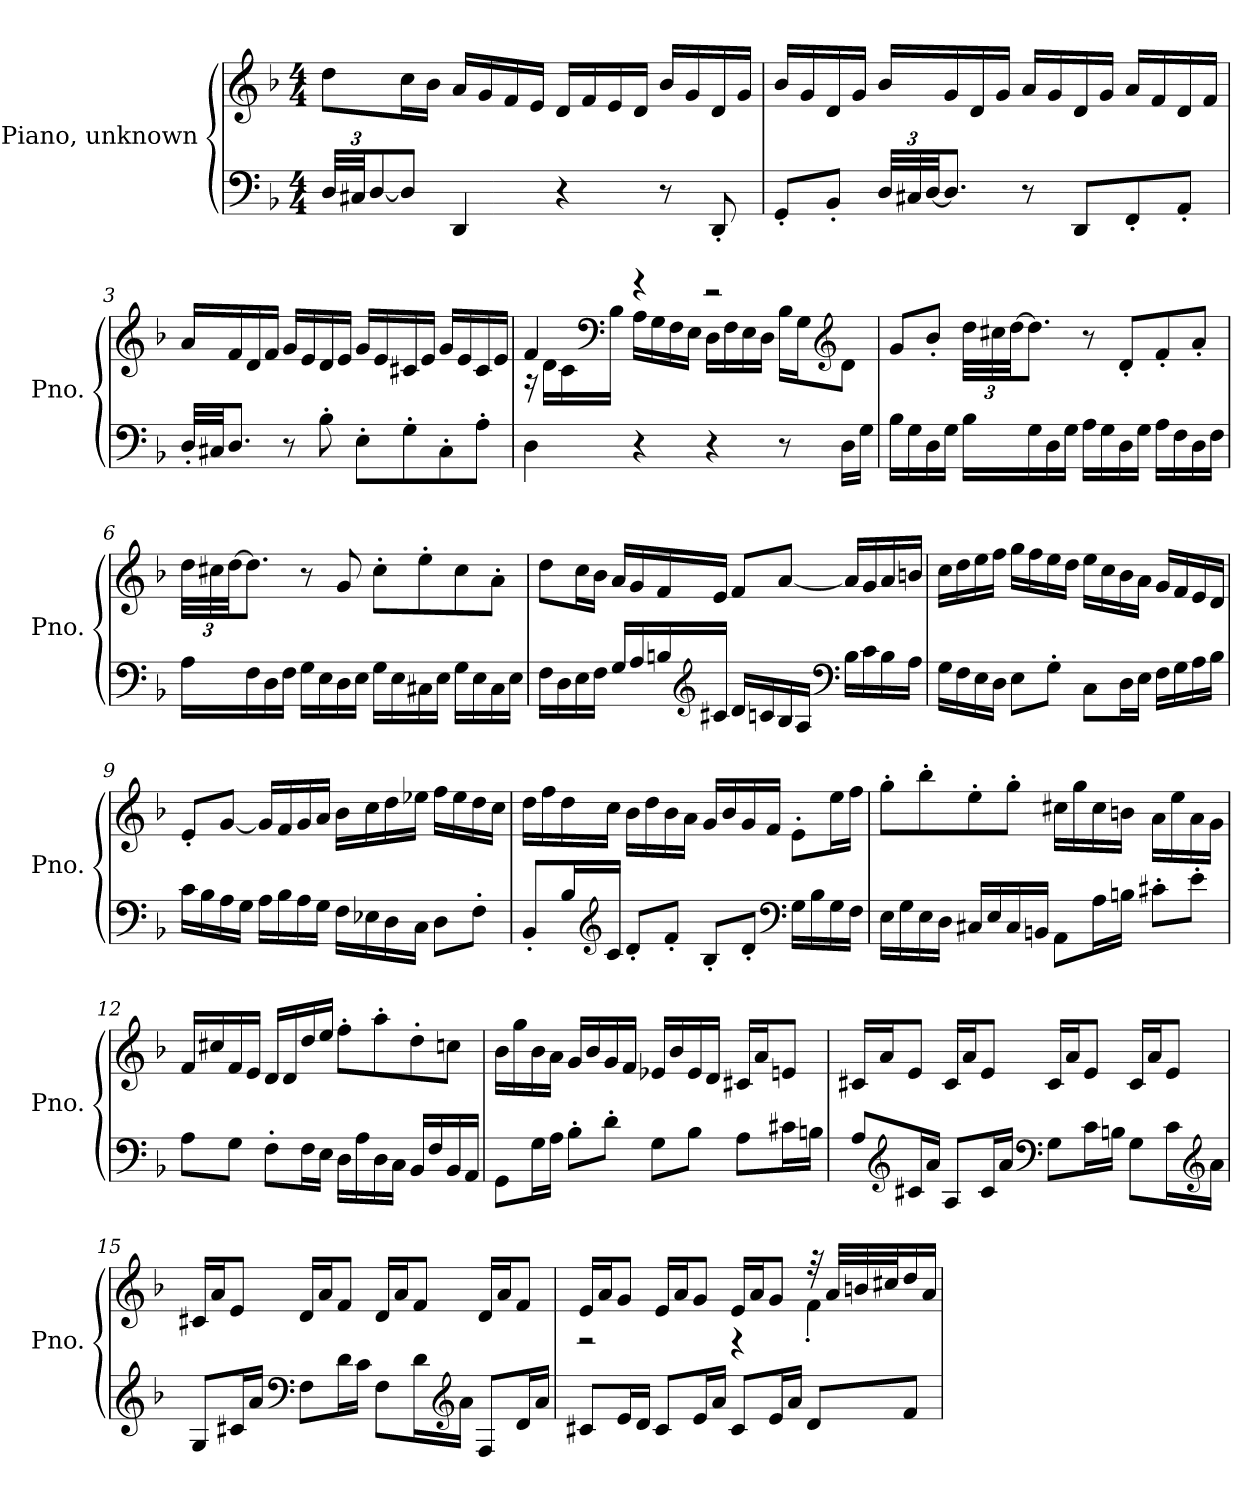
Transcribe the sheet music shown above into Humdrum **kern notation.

**kern	**kern
*part1	*part1
*staff2	*staff1
*I"Piano, unknown	*
*I'Pno.	*
*clefF4	*clefG2
*k[b-]	*k[b-]
*M4/4	*M4/4
*MM120	*MM120
*Xbrackettup	*
=1	=1
48D/LLL	8dd\L
48C#X/JJ	.
[12D/	.
8D/J]	16cc\L
.	16b-\JJ
4DD/	16a/LL
.	16g/
.	16f/
.	16e/JJ
4r	16d/LL
.	16f/
.	16e/
.	16d/JJ
8r	16b-/LL
.	16g/
8DD'/	16d/
.	16g/JJ
=2	=2
8GG'/L	16b-/LL
.	16g/
8BB-'/J	16d/
.	16g/JJ
48D/LLL	16b-/LL
48C#X/	.
[48D/JJ	.
8.D/J]	16g/
.	16d/
.	16g/JJ
8r	16a/LL
.	16g/
8DD/L	16d/
.	16g/JJ
8FF'/	16a/LL
.	16f/
8AA'/J	16d/
.	16f/JJ
!!LO:LB:g=z
=3	=3
32D'/LLL	16a/LL
32C#X/JJ	.
8.D/J	16f/
.	16d/
.	16f/JJ
8r	16g/LL
.	16e/
8B-'\	16d/
.	16e/JJ
8E'\L	16g/LL
.	16e/
8G'\	16c#X/
.	16e/JJ
8C#'\	16g/LL
.	16e/
8A'\J	16c#/
.	16e/JJ
=4	=4
*	*^
4D\	4f/	16r
.	.	16d\LL
.	.	16c\
*	*clefF4	*
.	.	16B-\JJ
4r	4r	16A\LL
.	.	16G\
.	.	16F\
.	.	16E\JJ
4r	2r	16D\LL
.	.	16F\
.	.	16E\
.	.	16D\JJ
8r	.	16B-\LL
.	.	16G\J
*	*clefG2	*
16D\LL	.	8d\J
16G\JJ	.	.
*	*v	*v
!!LO:LB:g=z
=5	=5
16B-\LL	8g/L
16G\	.
16D\	8b-'/J
16G\JJ	.
*	*Xbrackettup
16B-\LL	48dd\LLL
.	48cc#X\
.	[48dd\JJ
16G\	8.dd\J]
16D\	.
16G\JJ	.
16A\LL	8r
16G\	.
16D\	8d'/L
16G\JJ	.
16A\LL	8f'/
16F\	.
16D\	8a'/J
16F\JJ	.
=6	=6
16A\LL	48dd\LLL
.	48cc#X\
.	[48dd\JJ
16F\	8.dd\J]
16D\	.
16F\JJ	.
16G\LL	8r
16E\	.
16D\	8g/
16E\JJ	.
16G\LL	8cc#'\L
16E\	.
16C#X\	8ee'\
16E\JJ	.
16G\LL	8cc#\
16E\	.
16C#\	8a'\J
16E\JJ	.
!!LO:LB:g=z
=7	=7
16F\LL	8dd\L
16D\	.
16E\	16cc\L
16F\JJ	16b-\JJ
16G/LL	16a/LL
16A/	16g/
16Bn/	16f/
*clefG2	*
16c#X/JJ	16e/JJ
16d/LL	8f/L
16cn/	.
16B/	[8a/J
16A/JJ	.
*clefF4	*
16B\LL	16a/LL]
16c\	16g/
16B\	16a/
16A\JJ	16bn/JJ
=8	=8
16G\LL	16cc\LL
16F\	16dd\
16E\	16ee\
16D\JJ	16ff\JJ
8E\L	16gg\LL
.	16ff\
8G'\J	16ee\
.	16dd\JJ
8C\L	16ee\LL
.	16cc\
16D\L	16b-\
16E\JJ	16a\JJ
16F\LL	16g/LL
16G\	16f/
16A\	16e/
16B-\JJ	16d/JJ
!!LO:LB:g=z
=9	=9
16c\LL	8e'/L
16B-\	.
16A\	[8g/J
16G\JJ	.
16A\LL	16g/LL]
16B-\	16f/
16A\	16g/
16G\JJ	16a/JJ
16F\LL	16b-\LL
16E-X\	16cc\
16D\	16dd\
16C\JJ	16ee-X\JJ
8D\L	16ff\LL
.	16ee-\
8F'\J	16dd\
.	16cc\JJ
=10	=10
8BB-'/L	16dd\LL
.	16ff\
16B-/L	16dd\
*clefG2	*
16c/JJ	16cc\JJ
8d'/L	16b-\LL
.	16dd\
8f'/J	16b-\
.	16a\JJ
8B-'/L	16g/LL
.	16b-/
8d'/J	16g/
.	16f/JJ
*clefF4	*
16G\LL	8e'\L
16B-\	.
16G\	16ee\L
16F\JJ	16ff\JJ
!!LO:LB:g=z
=11	=11
16E\LL	8gg'\L
16G\	.
16E\	8bb-'\
16D\JJ	.
16C#X/LL	8ee'\
16E/	.
16C#/	8gg'\J
16BBn/JJ	.
8AA\L	16cc#X\LL
.	16gg\
16A\L	16cc#\
16Bn\JJ	16bn\JJ
8c#X'\L	16a\LL
.	16ee\
8e'\J	16a\
.	16g\JJ
=12	=12
8A\L	16f/LL
.	16cc#X/
8G\J	16f/
.	16e/JJ
8F'\L	16d/LL
.	16d/
16F\L	16dd/
16E\JJ	16ee/JJ
16D\LL	8ff'\L
16A\	.
16D\	8aa'\
16C\JJ	.
16BB-/LL	8dd'\
16F/	.
16BB-/	8ccn\J
16AA/JJ	.
!!LO:PB:g=z
=13	=13
8GG\L	16b-\LL
.	16gg\
16G\L	16b-\
16A\JJ	16a\JJ
8B-'\L	16g/LL
.	16b-/
8d'\J	16g/
.	16f/JJ
8G\L	16e-X/LL
.	16b-/
8B-\J	16e-/
.	16d/JJ
8A\L	16c#X/LL
.	16a/J
16c#X\L	8en/J
16Bn\JJ	.
=14	=14
8A/L	16c#X/LL
.	16a/J
*clefG2	*
16c#X/L	8e/J
16a/JJ	.
8A/L	16c#/LL
.	16a/J
16c#/L	8e/J
16a/JJ	.
*clefF4	*
8G\L	16c#/LL
.	16a/J
16c#\L	8e/J
16Bn\JJ	.
8G\L	16c#/LL
.	16a/J
16c#\L	8e/J
*clefG2	*
16a\JJ	.
!!LO:LB:g=z
=15	=15
8G/L	16c#X/LL
.	16a/J
16c#X/L	8e/J
16a/JJ	.
*clefF4	*
8F\L	16d/LL
.	16a/J
16d\L	8f/J
16c#\JJ	.
8F\L	16d/LL
.	16a/J
16d\L	8f/J
*clefG2	*
16a\JJ	.
8F/L	16d/LL
.	16a/J
16d/L	8f/J
16a/JJ	.
=16	=16
*	*^
8c#X/L	16e/LL	2r
.	16a/J	.
16e/L	8g/J	.
16d/JJ	.	.
8c#/L	16e/LL	.
.	16a/J	.
16e/L	8g/J	.
16a/JJ	.	.
8c#/L	16e/LL	4r
.	16a/J	.
16e/L	8g/J	.
16a/JJ	.	.
8d/L	32r	4f'\
.	32a/LLL	.
.	32bn/	.
.	32cc#X/J	.
8f/J	16dd/	.
.	16a/JJ	.
*	*v	*v
=	=
*-	*-
